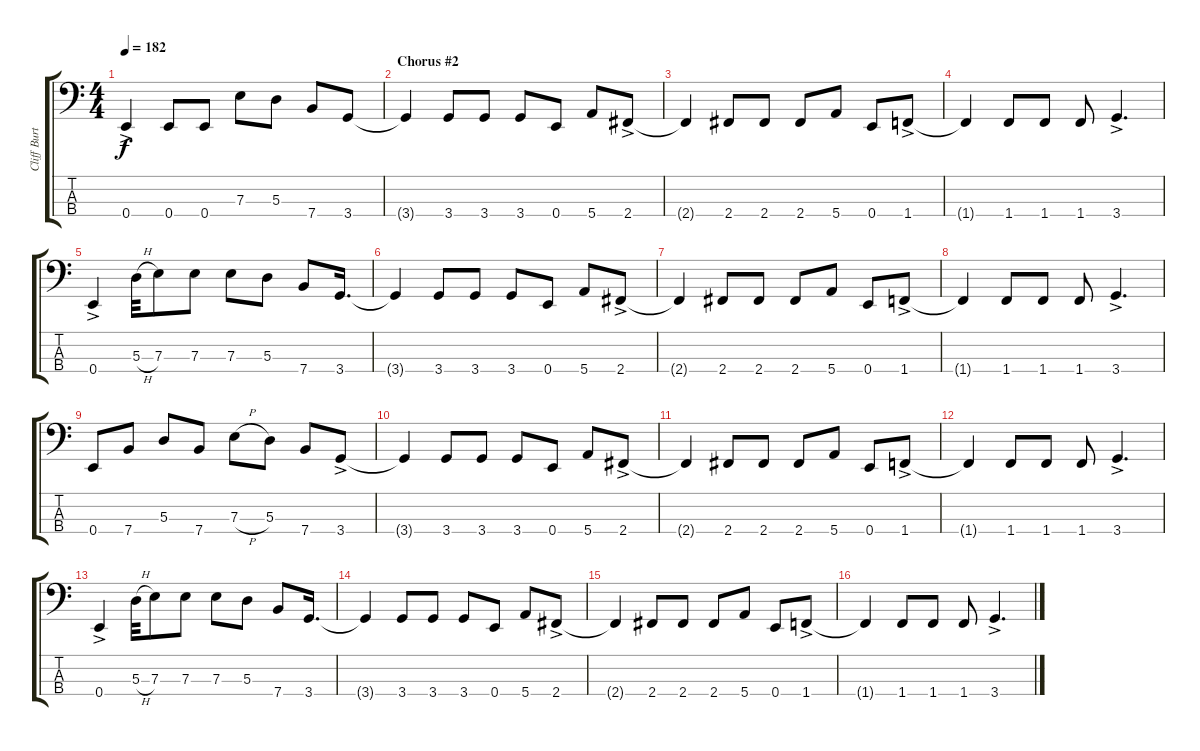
\track ("Cliff Burton (Bass)" "Cliff Burt") {instrument electricbassfinger}
\staff {score tabs}
\tuning (G2 D2 A1 E1) {hide}
\ts (4 4)
\tempo 182
\clef f4
\ks c
0.4{ac}.4{dy f} 0.4.8 0.4.8 7.3.8 5.3.8 7.4.8 3.4.8 |
\section ("" "Chorus #2")
3.4{t}.4 3.4.8 3.4.8 3.4.8 0.4.8 5.4.8 2.4{ac}.8 |
2.4{t}.4 2.4.8 2.4.8 2.4.8 5.4.8 0.4.8 1.4{ac}.8 |
1.4{t}.4 1.4.8 1.4.8 1.4.8 3.4{ac}.4{d} |
0.4{ac}.4 5.3{h}.32 7.3.8 7.3.8 7.3.8 5.3.8 7.4.8 3.4.16{d} |
3.4{t}.4 3.4.8 3.4.8 3.4.8 0.4.8 5.4.8 2.4{ac}.8 |
2.4{t}.4 2.4.8 2.4.8 2.4.8 5.4.8 0.4.8 1.4{ac}.8 |
1.4{t}.4 1.4.8 1.4.8 1.4.8 3.4{ac}.4{d} |
0.4.8 7.4.8 5.3.8 7.4.8 7.3{h}.8 5.3.8 7.4.8 3.4{ac}.8 |
3.4{t}.4 3.4.8 3.4.8 3.4.8 0.4.8 5.4.8 2.4{ac}.8 |
2.4{t}.4 2.4.8 2.4.8 2.4.8 5.4.8 0.4.8 1.4{ac}.8 |
1.4{t}.4 1.4.8 1.4.8 1.4.8 3.4{ac}.4{d} |
0.4{ac}.4 5.3{h}.32 7.3.8 7.3.8 7.3.8 5.3.8 7.4.8 3.4.16{d} |
3.4{t}.4 3.4.8 3.4.8 3.4.8 0.4.8 5.4.8 2.4{ac}.8 |
2.4{t}.4 2.4.8 2.4.8 2.4.8 5.4.8 0.4.8 1.4{ac}.8 |
1.4{t}.4 1.4.8 1.4.8 1.4.8 3.4{ac}.4{d}
